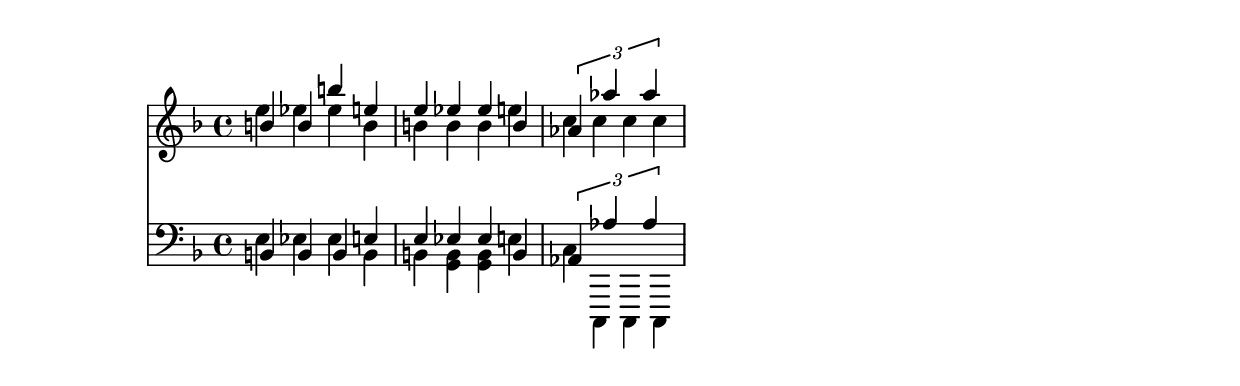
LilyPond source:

\version "2.18.2"

\language "english"

keyTime = {
    \time 4/4
    \key f \major
}

Soprano = \relative c'' {
  \keyTime
  \voiceOne
  b4 b b' e,
  e4 ef ef b
  \times 4/3 {af4 af' af}
}

Alto = \relative c'' {
  \keyTime
  \voiceTwo
  e4 ef ef b
  b4 b b e
  c4 c c c
}

Tenor = \relative c {
  \keyTime
  \voiceOne
  b4 b b e
  e4 ef ef b
  \times 4/3 {af4 af' af}
}

Bass = \relative c {
  \keyTime
  \voiceTwo
  e4 ef ef b
  b4 <b g> q e
  c4 c,, c c
}

\score
{
  <<
		\new Staff = "treble" \with {
	}
    <<
		\clef "treble"
		\new Voice = "SopranoVoice" \Soprano
		\new Voice = "AltoVoice" \Alto
	>>
		\new Staff = "bass" \with {
	}
    <<
		\clef "bass"
		\new Voice = "TenorVoice" \Tenor
		\new Voice = "BassVoice" \Bass
	>>
  >>
  
}
